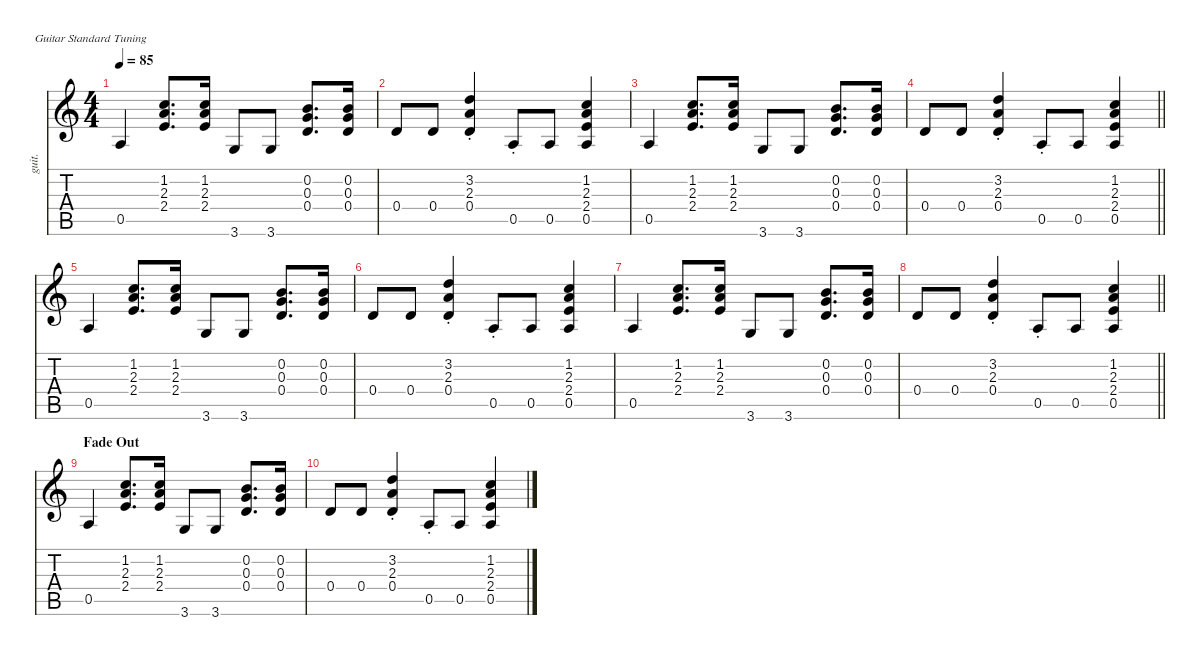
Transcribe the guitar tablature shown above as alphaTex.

\defaultSystemsLayout 4
\hideDynamics
\bracketExtendMode nobrackets
\otherSystemsTrackNameOrientation horizontal
\track ("Guitar 1-simple" "guit.") {defaultSystemsLayout 4 instrument electricguitarjazz}
\staff {score tabs}
\tuning (E4 B3 G3 D3 A2 E2)
\ts (4 4)
\tempo 85
\clef g2
\ks c
0.5.4{dy f beam Up} (1.2 2.3 2.4).8{d beam Up} (1.2 2.3 2.4).16{beam Up} 3.6.8{beam Up} 3.6.8{beam Up} (0.2 0.3 0.4).8{d beam Up} (0.2 0.3 0.4).16{beam Up} |
0.4.8{beam Up} 0.4.8{beam Up} (3.2{st} 2.3{st} 0.4{st}).4{beam Up} 0.5{st}.8{beam Up} 0.5.8{beam Up} (1.2 2.3 2.4 0.5).4{beam Up} |
0.5.4{beam Up} (1.2 2.3 2.4).8{d beam Up} (1.2 2.3 2.4).16{beam Up} 3.6.8{beam Up} 3.6.8{beam Up} (0.2 0.3 0.4).8{d beam Up} (0.2 0.3 0.4).16{beam Up} |
\barLineRight lightlight
0.4.8{beam Up} 0.4.8{beam Up} (3.2{st} 2.3{st} 0.4{st}).4{beam Up} 0.5{st}.8{beam Up} 0.5.8{beam Up} (1.2 2.3 2.4 0.5).4{beam Up} |
0.5.4{beam Up} (1.2 2.3 2.4).8{d beam Up} (1.2 2.3 2.4).16{beam Up} 3.6.8{beam Up} 3.6.8{beam Up} (0.2 0.3 0.4).8{d beam Up} (0.2 0.3 0.4).16{beam Up} |
0.4.8{beam Up} 0.4.8{beam Up} (3.2{st} 2.3{st} 0.4{st}).4{beam Up} 0.5{st}.8{beam Up} 0.5.8{beam Up} (1.2 2.3 2.4 0.5).4{beam Up} |
0.5.4{beam Up} (1.2 2.3 2.4).8{d beam Up} (1.2 2.3 2.4).16{beam Up} 3.6.8{beam Up} 3.6.8{beam Up} (0.2 0.3 0.4).8{d beam Up} (0.2 0.3 0.4).16{beam Up} |
\barLineRight lightlight
0.4.8{beam Up} 0.4.8{beam Up} (3.2{st} 2.3{st} 0.4{st}).4{beam Up} 0.5{st}.8{beam Up} 0.5.8{beam Up} (1.2 2.3 2.4 0.5).4{beam Up} |
\section ("" "Fade Out")
0.5.4{beam Up} (1.2 2.3 2.4).8{d beam Up} (1.2 2.3 2.4).16{beam Up} 3.6.8{beam Up} 3.6.8{beam Up} (0.2 0.3 0.4).8{d beam Up} (0.2 0.3 0.4).16{beam Up} |
0.4.8{beam Up} 0.4.8{beam Up} (3.2{st} 2.3{st} 0.4{st}).4{beam Up} 0.5{st}.8{beam Up} 0.5.8{beam Up} (1.2 2.3 2.4 0.5).4{beam Up}
